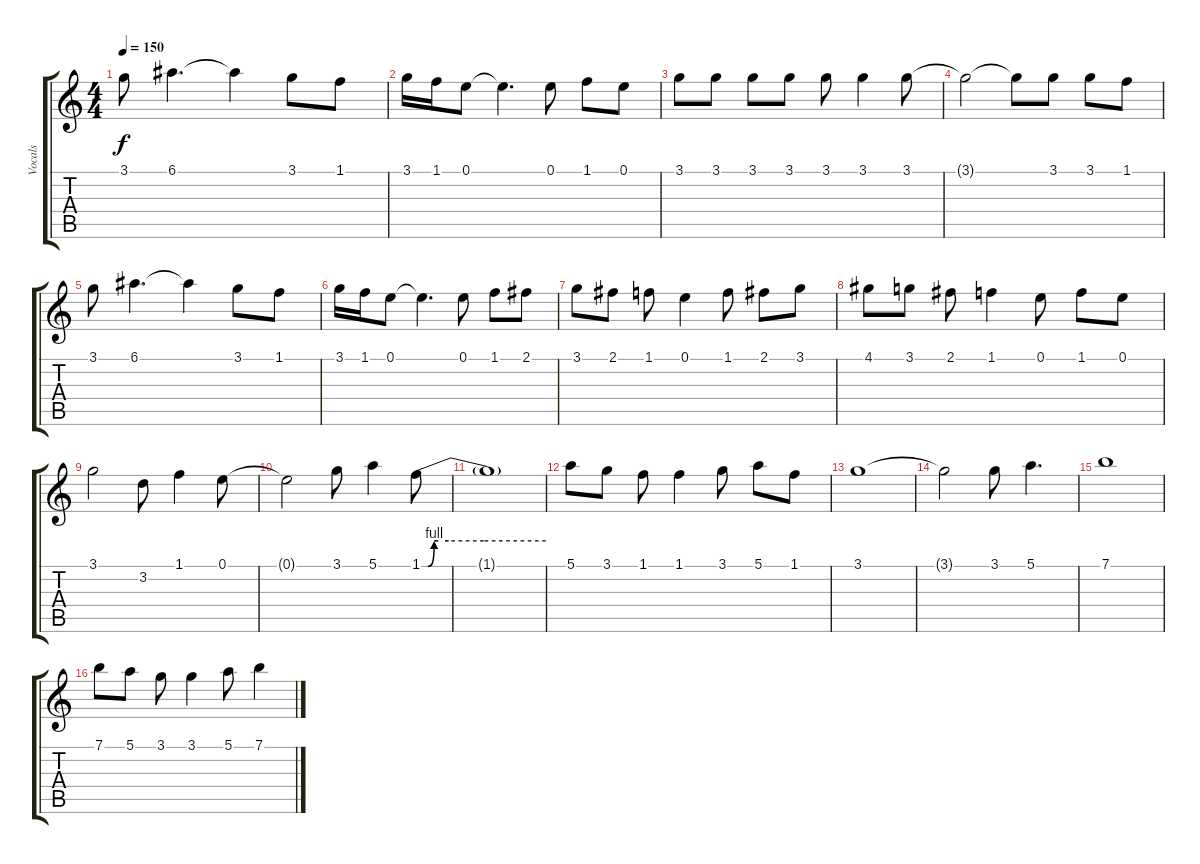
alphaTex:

\track ("Vocals" "Vocals") {instrument electricguitarjazz}
\staff {score tabs}
\tuning (E4 B3 G3 D3 A2 E2) {hide}
\ts (4 4)
\tempo 150
\clef g2
\ks c
3.1.8{dy f} 6.1.4{d} 6.1{t}.4 3.1.8 1.1.8 |
3.1.16 1.1.16 0.1.8 0.1{t}.4{d} 0.1.8 1.1.8 0.1.8 |
3.1.8 3.1.8 3.1.8 3.1.8 3.1.8 3.1.4 3.1.8 |
3.1{t}.2 3.1{t}.8 3.1.8 3.1.8 1.1.8 |
3.1.8 6.1.4{d} 6.1{t}.4 3.1.8 1.1.8 |
3.1.16 1.1.16 0.1.8 0.1{t}.4{d} 0.1.8 1.1.8 2.1.8 |
3.1.8 2.1.8 1.1.8 0.1.4 1.1.8 2.1.8 3.1.8 |
4.1.8 3.1.8 2.1.8 1.1.4 0.1.8 1.1.8 0.1.8 |
3.1.2 3.2.8 1.1.4 0.1.8 |
0.1{t}.2 3.1.8 5.1.4 1.1{be (custom 0 0 3 0 6 4 8 4 13 4 30 4 60 4)}.8 |
1.1{t}.1 |
5.1.8 3.1.8 1.1.8 1.1.4 3.1.8 5.1.8 1.1.8 |
3.1.1 |
3.1{t}.2 3.1.8 5.1.4{d} |
7.1.1 |
7.1.8 5.1.8 3.1.8 3.1.4 5.1.8 7.1.4
